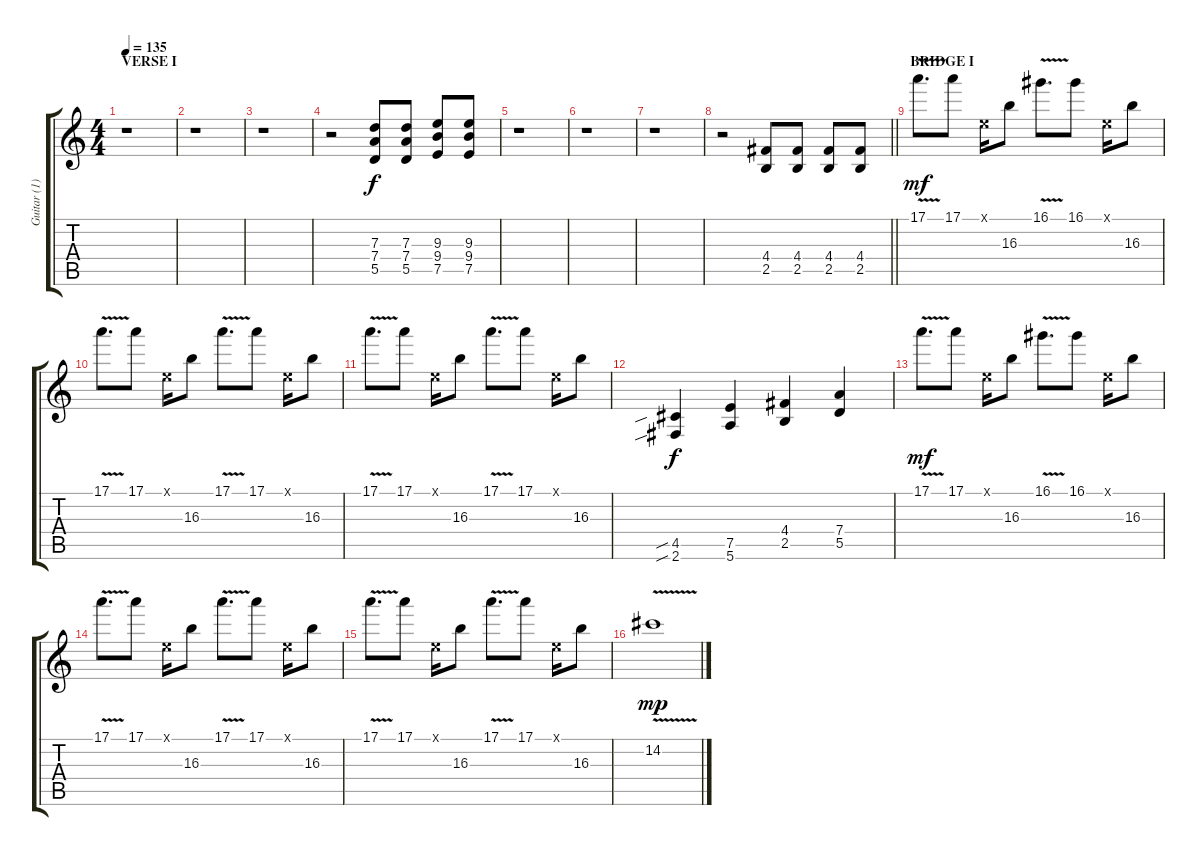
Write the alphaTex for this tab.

\track ("Guitar (1)" "Guitar (1)") {instrument distortionguitar}
\staff {score tabs}
\tuning (E4 B3 G3 D3 A2 E2) {hide}
\ts (4 4)
\section ("" "VERSE I")
\tempo 135
\clef g2
\ks c
r.1{dy f} |
r.1 |
r.1 |
r.2 (7.3 7.4 5.5).8 (7.3 7.4 5.5).8 (9.3 9.4 7.5).8 (9.3 9.4 7.5).8 |
r.1 |
r.1 |
r.1 |
\barLineRight lightlight
r.2 (4.4 2.5).8 (4.4 2.5).8 (4.4 2.5).8 (4.4 2.5).8 |
\section ("" "BRIDGE I")
17.1{v}.8{d dy mf} 17.1.8 0.1{x}.16 16.3.8 16.1{v}.8{d} 16.1.8 0.1{x}.16 16.3.8 |
17.1{v}.8{d} 17.1.8 0.1{x}.16 16.3.8 17.1{v}.8{d} 17.1.8 0.1{x}.16 16.3.8 |
17.1{v}.8{d} 17.1.8 0.1{x}.16 16.3.8 17.1{v}.8{d} 17.1.8 0.1{x}.16 16.3.8 |
(4.5{sib} 2.6{sib}).4{dy f} (7.5 5.6).4 (4.4 2.5).4 (7.4 5.5).4 |
17.1{v}.8{d dy mf} 17.1.8 0.1{x}.16 16.3.8 16.1{v}.8{d} 16.1.8 0.1{x}.16 16.3.8 |
17.1{v}.8{d} 17.1.8 0.1{x}.16 16.3.8 17.1{v}.8{d} 17.1.8 0.1{x}.16 16.3.8 |
17.1{v}.8{d} 17.1.8 0.1{x}.16 16.3.8 17.1{v}.8{d} 17.1.8 0.1{x}.16 16.3.8 |
14.2{v}.1{dy mp}
